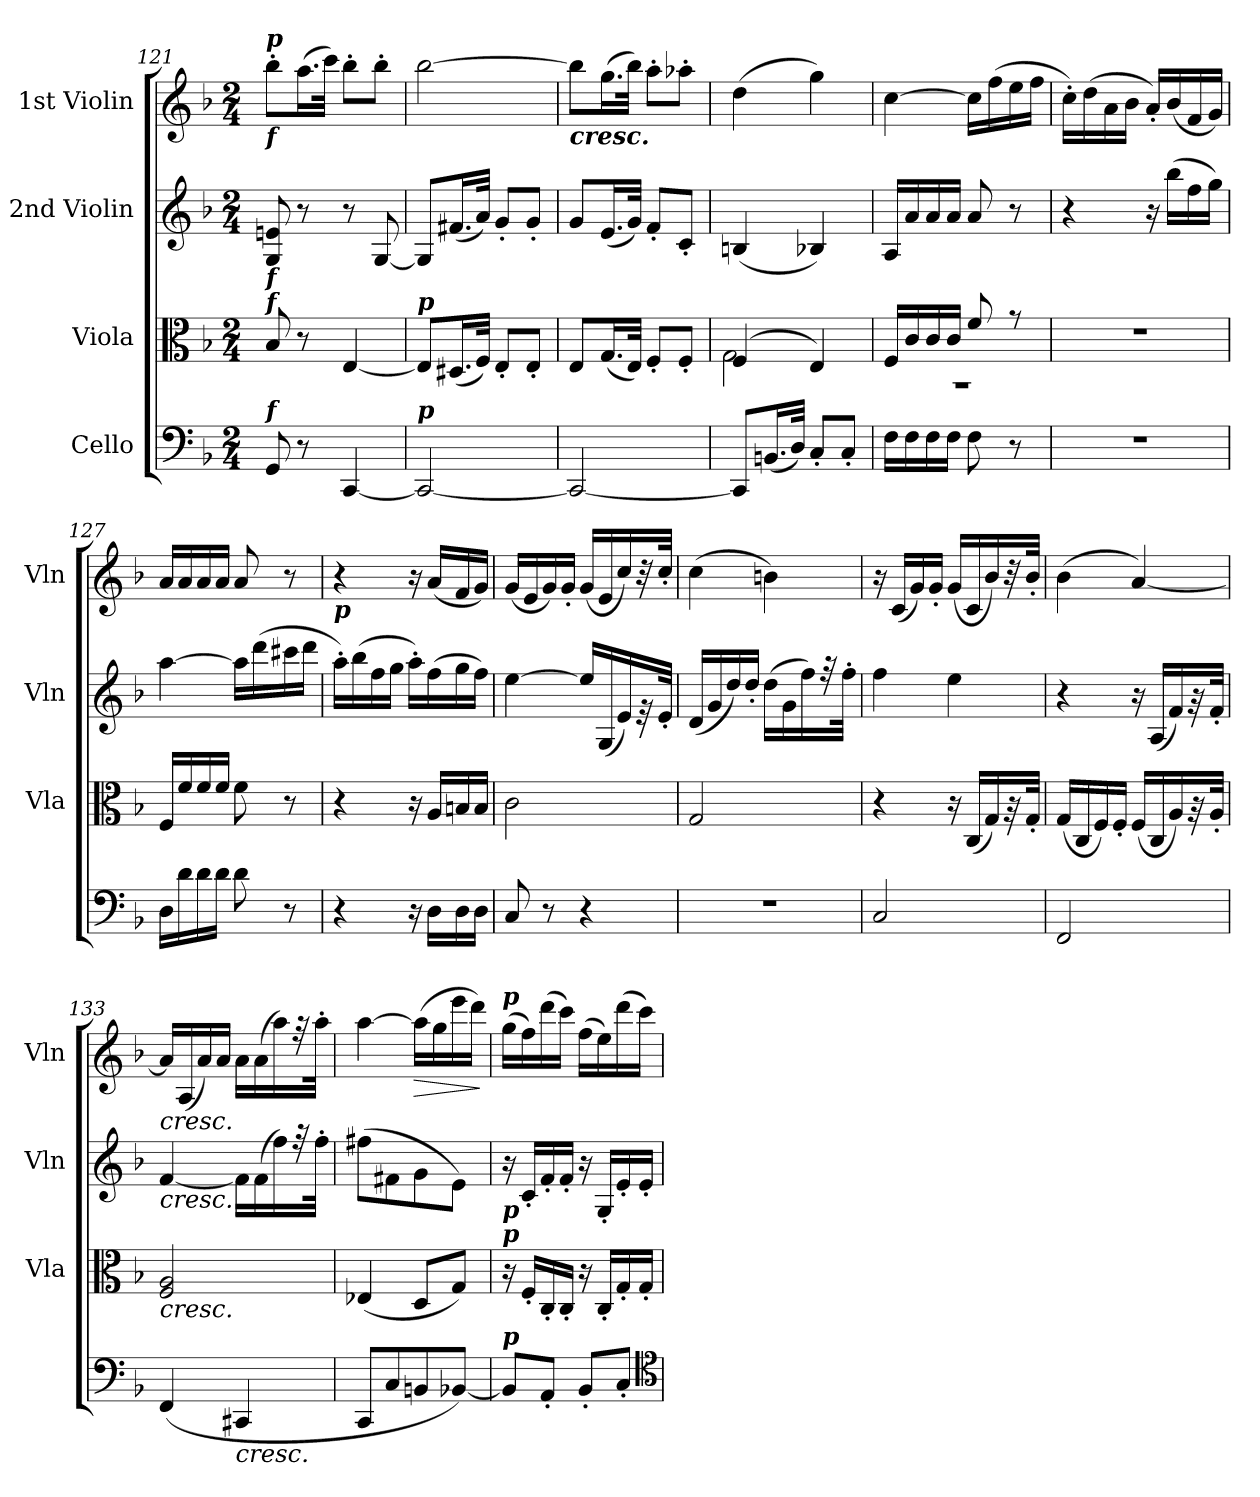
**kern	**kern	**kern	**kern	**dynam
*part4	*part3	*part2	*part1	*part1
*staff4	*staff3	*staff2	*staff1	*staff1
*I"Cello	*I"Viola	*I"2nd Violin	*I"1st Violin	*
*	*I'Vla	*I'Vln	*I'Vln	*
*clefF4	*clefC3	*clefG2	*clefG2	*
*k[b-]	*k[b-]	*k[b-]	*k[b-]	*
*F:	*F:	*F:	*F:	*
*M2/4	*M2/4	*M2/4	*M2/4	*
=121	=121	=121	=121	=121
!	!	!	!LO:TX:a:Bi:t=p	!
!	!	!	!LO:TX:b:Bi:t=f	!
!	!LO:TX:a:Bi:t=f	!	!	!
!	!LO:TX:a:Bi:t=f	!	!	!
!LO:TX:a:Bi:t=f	!	!	!	!
8GG	8B-	8G 8en	8bb-'L	.
8r	8r	8r	(16.aaL	.
.	.	.	32cccJJk)	.
[4CC	[4E	8r	8bb-'L	.
.	.	[8G	8bb-'J	.
=122	=122	=122	=122	=122
!	!LO:TX:a:Bi:t=p	!	!	!
!LO:TX:a:Bi:t=p	!	!	!	!
2CC_	8EL]	8GL]	[2bb-	.
.	(16.D#XL	(16.f#XL	.	.
.	32FJJk)	32aJJk)	.	.
.	8E'L	8g'L	.	.
.	8E'J	8g'J	.	.
=123	=123	=123	=123	=123
!	!	!	!LO:TX:b:Bi:t=cresc.	!
2CC_	8EL	8gL	8bb-L]	.
.	(16.GL	(16.eL	(16.ggL	.
.	32EJJk)	32gJJk)	32bb-JJk)	.
.	8F'L	8f'L	8aa'L	.
.	8F'J	8c'J	8aa-X'J	.
=124	=124	=124	=124	=124
*	*^	*	*	*
8CCL]	(4F	2G	(4Bn	(4dd	.
(16.BBnL	.	.	.	.	.
32DJJk)	.	.	.	.	.
8C'L	4E)	.	4B-X)	4gg)	.
8C'J	.	.	.	.	.
=125	=125	=125	=125	=125	=125
16FLL	16FLL	2r	16ALL	[4cc	.
16F	16c	.	16a	.	.
16F	16c	.	16a	.	.
16FJJ	16cJJ	.	16aJJ	.	.
8F	8f	.	8a	16ccLL]	.
.	.	.	.	(16ff	.
8r	8r	.	8r	16ee	.
.	.	.	.	16ffJJ	.
*	*v	*v	*	*	*
=126	=126	=126	=126	=126
2r	2r	4r	16cc'LL)	.
.	.	.	(16dd	.
.	.	.	16a	.
.	.	.	16b-JJ	.
.	.	16r	16a'LL)	.
.	.	(16bb-LL	(16b-	.
.	.	16ff	16f	.
.	.	16ggJJ)	16gJJ)	.
=127	=127	=127	=127	=127
16DLL	16FLL	[4aa	16aLL	.
16d	16f	.	16a	.
16d	16f	.	16a	.
16dJJ	16fJJ	.	16aJJ	.
8d	8f	16aaLL]	8a	.
.	.	(16ddd	.	.
8r	8r	16ccc#X	8r	.
.	.	16dddJJ	.	.
=128	=128	=128	=128	=128
!	!	!	!LO:TX:b:Bi:t=p	!
4r	4r	16aa'LL)	4r	.
.	.	(16bb-	.	.
.	.	16ff	.	.
.	.	16ggJJ	.	.
16r	16r	16aa'LL)	16r	.
16DLL	16ALL	(16ff	(16aLL	.
16D	16Bn	16gg	16f	.
16DJJ	16BJJ	16ffJJ)	16gJJ)	.
=129	=129	=129	=129	=129
8C	2c	[4ee	(16gLL	.
.	.	.	16e	.
8r	.	.	16g)	.
.	.	.	16g'JJ	.
4r	.	16eeLL]	(16gLL	.
.	.	(16G	16e	.
.	.	16e)	16cc)	.
.	.	32r	32r	.
.	.	32e'JJk	32cc'JJk	.
=130	=130	=130	=130	=130
2r	2G	(16dLL	(4cc	.
.	.	16g	.	.
.	.	16dd)	.	.
.	.	16dd'JJ	.	.
.	.	(16ddLL	4bn)	.
.	.	16g	.	.
.	.	16ff)	.	.
.	.	32r	.	.
.	.	32ff'JJk	.	.
=131	=131	=131	=131	=131
2C	4r	4ff	16r	.
.	.	.	(16cLL	.
.	.	.	16g)	.
.	.	.	16g'JJ	.
.	16r	4ee	(16gLL	.
.	(16CLL	.	16c	.
.	16G)	.	16b-)	.
.	32r	.	32r	.
.	32G'JJk	.	32b-'JJk	.
=132	=132	=132	=132	=132
2FF	(16GLL	4r	(4b-	.
.	16C	.	.	.
.	16F)	.	.	.
.	16F'JJ	.	.	.
.	(16FLL	16r	[4a)	.
.	16C	(16ALL	.	.
.	16A)	16f)	.	.
.	32r	32r	.	.
.	32A'JJk	32f'JJk	.	.
=133	=133	=133	=133	=133
!	!	!	!LO:TX:b:i:t=cresc.	!
!	!	!LO:TX:b:i:t=cresc.	!	!
!	!LO:TX:b:i:t=cresc.	!	!	!
(4FF	2F 2A	[4f	16aLL]	.
.	.	.	(16A	.
.	.	.	16a)	.
.	.	.	16aJJ	.
!LO:TX:b:i:t=cresc.	!	!	!	!
4CC#X	.	16fLL]	16aLL	.
.	.	(16f	(16a	.
.	.	16ff)	16aa)	.
.	.	32r	32r	.
.	.	32ff'JJk	32aa'JJk	.
=134	=134	=134	=134	=134
8CCL	(4E-X	(8ff#XL	[4aa	.
8C	.	8f#X	.	.
!	!	!	!	!LO:HP:b
8BBn	8DL	8g	(16aaLL]	>
.	.	.	16gg	.
[8BB-XJ)	8GJ)	8eJ)	16eee	.
.	.	.	16dddJJ)	.
.	.	.	.	]
=135	=135	=135	=135	=135
!	!	!	!LO:TX:a:Bi:t=p	!
!	!LO:TX:a:Bi:t=p	!	!	!
!	!LO:TX:a:Bi:t=p	!	!	!
!LO:TX:a:Bi:t=p	!	!	!	!
8BB-L]	16r	16r	(16ggLL	.
.	16F'LL	16c'LL	16ff)	.
8AA'J	16C'	16f'	(16ddd	.
.	16C'JJ	16f'JJ	16cccJJ)	.
8BB-'L	16r	16r	(16ffLL	.
.	16C'LL	16G'LL	16ee)	.
8C'J	16G'	16e'	(16ddd	.
.	16G'JJ	16e'JJ	16cccJJ)	.
*clefC4	*	*	*	*
=	=	=	=	=
*-	*-	*-	*-	*-
